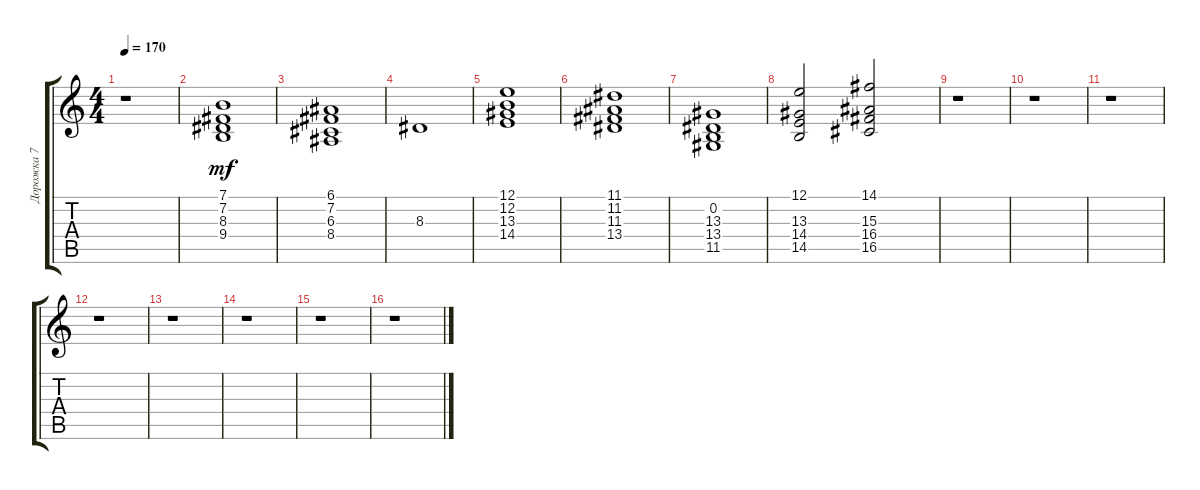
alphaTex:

\track ("Дорожка 7" "Дорожка 7") {instrument choiraahs}
\staff {score tabs}
\tuning (E4 B3 G3 D3 A2 E2) {hide}
\ts (4 4)
\tempo 170
\clef g2
\ks c
r.1{dy mf} |
(7.1 7.2 8.3 9.4).1 |
(6.1 7.2 6.3 8.4).1 |
8.3.1 |
(12.1 12.2 13.3 14.4).1 |
(11.1 11.2 11.3 13.4).1 |
(0.2 13.3 13.4 11.5).1 |
(12.1 13.3 14.4 14.5).2 (14.1 15.3 16.4 16.5).2 |
r.1 |
r.1 |
r.1 |
r.1 |
r.1 |
r.1 |
r.1 |
r.1
